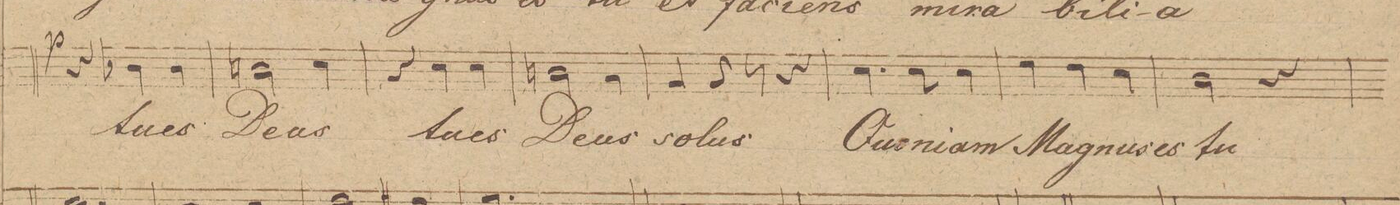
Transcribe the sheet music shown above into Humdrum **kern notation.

**kern	**text	**dynam
*I"Tenore 2do	*	*
*clefC4	*	*
*k[b-]	*	*
*M3/4	*	*
4r	.	p
4A-X\	tu	.
4A-\	es	.
=37	=37	=37
2An\	De-	.
4B-\	-us	.
=38	=38	=38
4r	.	.
4B-\	tu	.
4B-\	es	.
=39	=39	=39
2An\	De-	.
4G\	-us	.
=40	=40	=40
4F/	so-	.
8F/	-lus	.
8r	.	.
4r	.	.
=41	=41	=41
4.B-\	Quo-	.
8B-\	-ni-	.
4B-\	-am	.
=42	=42	=42
4d\	Ma-	.
4c\	-gnus	.
4B-\	es	.
=43	=43	=43
2A\	tu	.
4r	.	.
=44	=44	=44
*-	*-	*-
